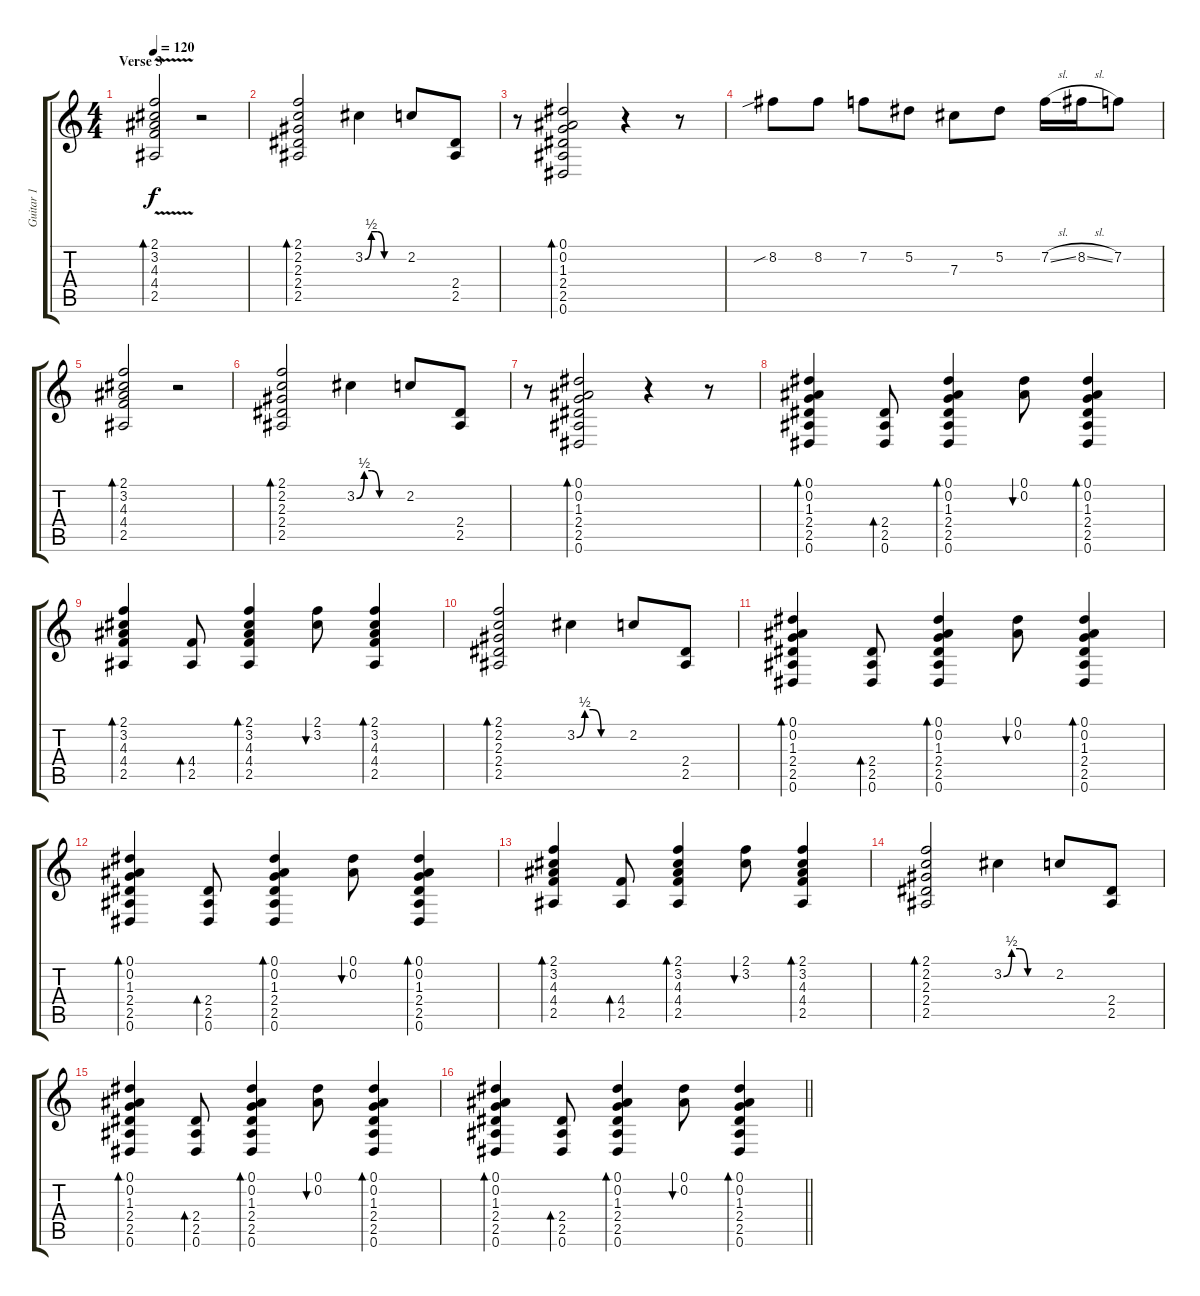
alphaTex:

\track ("Guitar 1" "Guitar 1") {instrument acousticguitarsteel}
\staff {score tabs}
\tuning (Eb4 Bb3 Gb3 Db3 Ab2 Eb2) {hide}
\ts (4 4)
\section ("" "Verse 3")
\tempo 120
\clef g2
\ks c
(2.1 3.2{v} 4.3 4.4 2.5).2{bd 120 dy f} r.2 |
(2.1 2.2 2.3 2.4 2.5).2{bd 120} 3.2{be (custom 0 0 10 2 20 2 30 0 60 0)}.4 2.2.8 (2.4 2.5).8 |
r.8 (0.1 0.2 1.3 2.4 2.5 0.6).2{bd 60} r.4 r.8 |
8.2{sib}.8 8.2.8 7.2.8 5.2.8 7.3.8 5.2.8 7.2{sl}.16 8.2{sl}.16 7.2.8 |
(2.1 3.2 4.3 4.4 2.5).2{bd 120} r.2 |
(2.1 2.2 2.3 2.4 2.5).2{bd 120} 3.2{be (custom 0 0 10 2 20 2 30 0 60 0)}.4 2.2.8 (2.4 2.5).8 |
r.8 (0.1 0.2 1.3 2.4 2.5 0.6).2{bd 60} r.4 r.8 |
(0.1 0.2 1.3 2.4 2.5 0.6).4{bd 60} (2.4 2.5 0.6).8{bd 60} (0.1 0.2 1.3 2.4 2.5 0.6).4{bd 60} (0.1 0.2).8{bu 60} (0.1 0.2 1.3 2.4 2.5 0.6).4{bd 60} |
(2.1 3.2 4.3 4.4 2.5).4{bd 60} (4.4 2.5).8{bd 60} (2.1 3.2 4.3 4.4 2.5).4{bd 60} (2.1 3.2).8{bu 60} (2.1 3.2 4.3 4.4 2.5).4{bd 60} |
(2.1 2.2 2.3 2.4 2.5).2{bd 120} 3.2{be (custom 0 0 10 2 20 2 30 0 60 0)}.4 2.2.8 (2.4 2.5).8 |
(0.1 0.2 1.3 2.4 2.5 0.6).4{bd 60} (2.4 2.5 0.6).8{bd 60} (0.1 0.2 1.3 2.4 2.5 0.6).4{bd 60} (0.1 0.2).8{bu 60} (0.1 0.2 1.3 2.4 2.5 0.6).4{bd 60} |
(0.1 0.2 1.3 2.4 2.5 0.6).4{bd 60} (2.4 2.5 0.6).8{bd 60} (0.1 0.2 1.3 2.4 2.5 0.6).4{bd 60} (0.1 0.2).8{bu 60} (0.1 0.2 1.3 2.4 2.5 0.6).4{bd 60} |
(2.1 3.2 4.3 4.4 2.5).4{bd 60} (4.4 2.5).8{bd 60} (2.1 3.2 4.3 4.4 2.5).4{bd 60} (2.1 3.2).8{bu 60} (2.1 3.2 4.3 4.4 2.5).4{bd 60} |
(2.1 2.2 2.3 2.4 2.5).2{bd 120} 3.2{be (custom 0 0 10 2 20 2 30 0 60 0)}.4 2.2.8 (2.4 2.5).8 |
(0.1 0.2 1.3 2.4 2.5 0.6).4{bd 60} (2.4 2.5 0.6).8{bd 60} (0.1 0.2 1.3 2.4 2.5 0.6).4{bd 60} (0.1 0.2).8{bu 60} (0.1 0.2 1.3 2.4 2.5 0.6).4{bd 60} |
\barLineRight lightlight
(0.1 0.2 1.3 2.4 2.5 0.6).4{bd 60} (2.4 2.5 0.6).8{bd 60} (0.1 0.2 1.3 2.4 2.5 0.6).4{bd 60} (0.1 0.2).8{bu 60} (0.1 0.2 1.3 2.4 2.5 0.6).4{bd 60}
